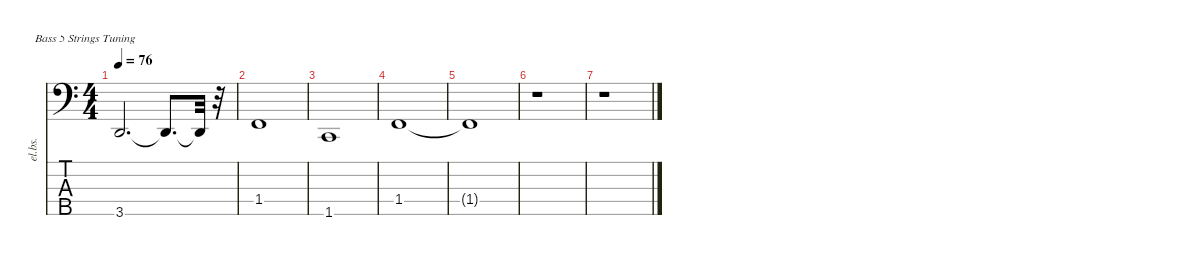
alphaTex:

\defaultSystemsLayout 4
\hideDynamics
\bracketExtendMode nobrackets
\otherSystemsTrackNameOrientation horizontal
\track ("Bass" "el.bs.") {instrument electricbassfinger}
\staff {score tabs}
\tuning (G2 D2 A1 E1 B0)
\ts (4 4)
\tempo 76
\clef f4
\ks c
3.5{t}.2{d dy f} 3.5{t}.8{d} 3.5{t}.32 r.32 |
1.4.1 |
1.5.1 |
1.4.1 |
1.4{t}.1 |
r.1 |
r.1
